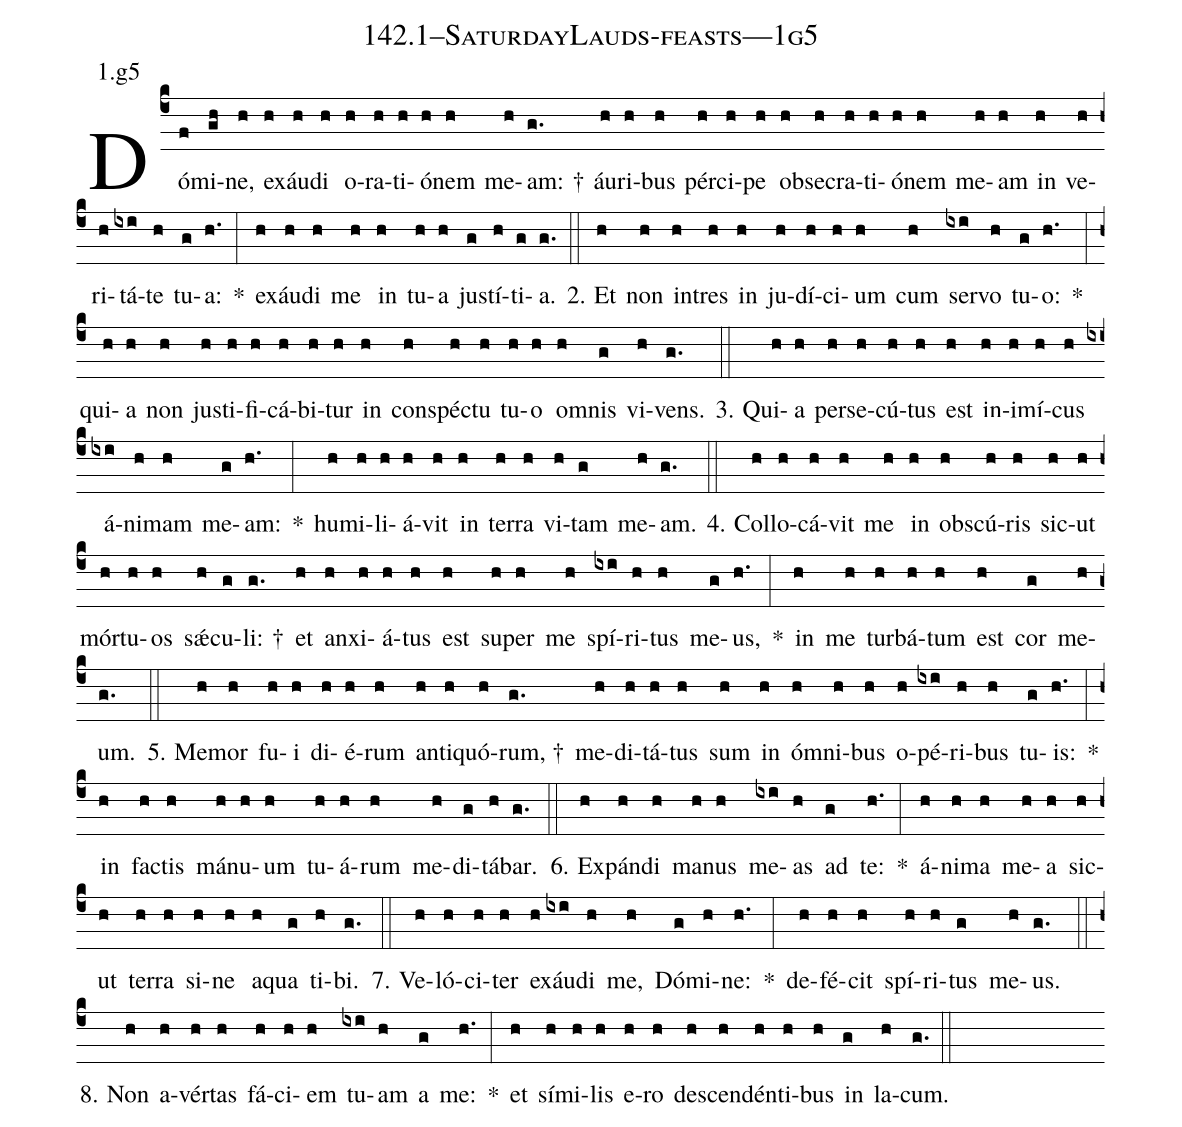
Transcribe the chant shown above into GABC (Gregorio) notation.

name: 142.1--SaturdayLauds-feasts---1g5;
annotation: 1.g5;
%%
(c4)Dó(f)mi(gh)ne,(h) ex(h)áu(h)di(h) o(h)ra(h)ti(h)ó(h)nem(h) me(h)am: †(g.) áu(h)ri(h)bus(h) pér(h)ci(h)pe(h) ob(h)se(h)cra(h)ti(h)ó(h)nem(h) me(h)am(h) in(h) ve(h)ri(h)tá(ixi)te(h) tu(g)a:(h.) *(:) ex(h)áu(h)di(h) me(h) in(h) tu(h)a(h) jus(g)tí(h)ti(g)a.(g.) (::)
2. Et(h) non(h) in(h)tres(h) in(h) ju(h)dí(h)ci(h)um(h) cum(h) ser(ixi)vo(h) tu(g)o:(h.) *(:) qui(h)a(h) non(h) jus(h)ti(h)fi(h)cá(h)bi(h)tur(h) in(h) con(h)spéc(h)tu(h) tu(h)o(h) om(h)nis(g) vi(h)vens.(g.) (::)
3. Qui(h)a(h) per(h)se(h)cú(h)tus(h) est(h) in(h)i(h)mí(h)cus(h) á(ixi)ni(h)mam(h) me(g)am:(h.) *(:) hu(h)mi(h)li(h)á(h)vit(h) in(h) ter(h)ra(h) vi(h)tam(g) me(h)am.(g.) (::)
4. Col(h)lo(h)cá(h)vit(h) me(h) in(h) obs(h)cú(h)ris(h) sic(h)ut(h) mór(h)tu(h)os(h) sǽ(h)cu(g)li: †(g.) et(h) an(h)xi(h)á(h)tus(h) est(h) su(h)per(h) me(h) spí(ixi)ri(h)tus(h) me(g)us,(h.) *(:) in(h) me(h) tur(h)bá(h)tum(h) est(h) cor(g) me(h)um.(g.) (::)
5. Me(h)mor(h) fu(h)i(h) di(h)é(h)rum(h) an(h)ti(h)quó(h)rum, †(g.) me(h)di(h)tá(h)tus(h) sum(h) in(h) óm(h)ni(h)bus(h) o(h)pé(ixi)ri(h)bus(h) tu(g)is:(h.) *(:) in(h) fac(h)tis(h) má(h)nu(h)um(h) tu(h)á(h)rum(h) me(h)di(g)tá(h)bar.(g.) (::)
6. Ex(h)pán(h)di(h) ma(h)nus(h) me(ixi)as(h) ad(g) te:(h.) *(:) á(h)ni(h)ma(h) me(h)a(h) sic(h)ut(h) ter(h)ra(h) si(h)ne(h) a(h)qua(g) ti(h)bi.(g.) (::)
7. Ve(h)ló(h)ci(h)ter(h) ex(h)áu(ixi)di(h) me,(h) Dó(g)mi(h)ne:(h.) *(:) de(h)fé(h)cit(h) spí(h)ri(h)tus(g) me(h)us.(g.) (::)
8. Non(h) a(h)vér(h)tas(h) fá(h)ci(h)em(h) tu(ixi)am(h) a(g) me:(h.) *(:) et(h) sí(h)mi(h)lis(h) e(h)ro(h) de(h)scen(h)dén(h)ti(h)bus(h) in(g) la(h)cum.(g.) (::)
